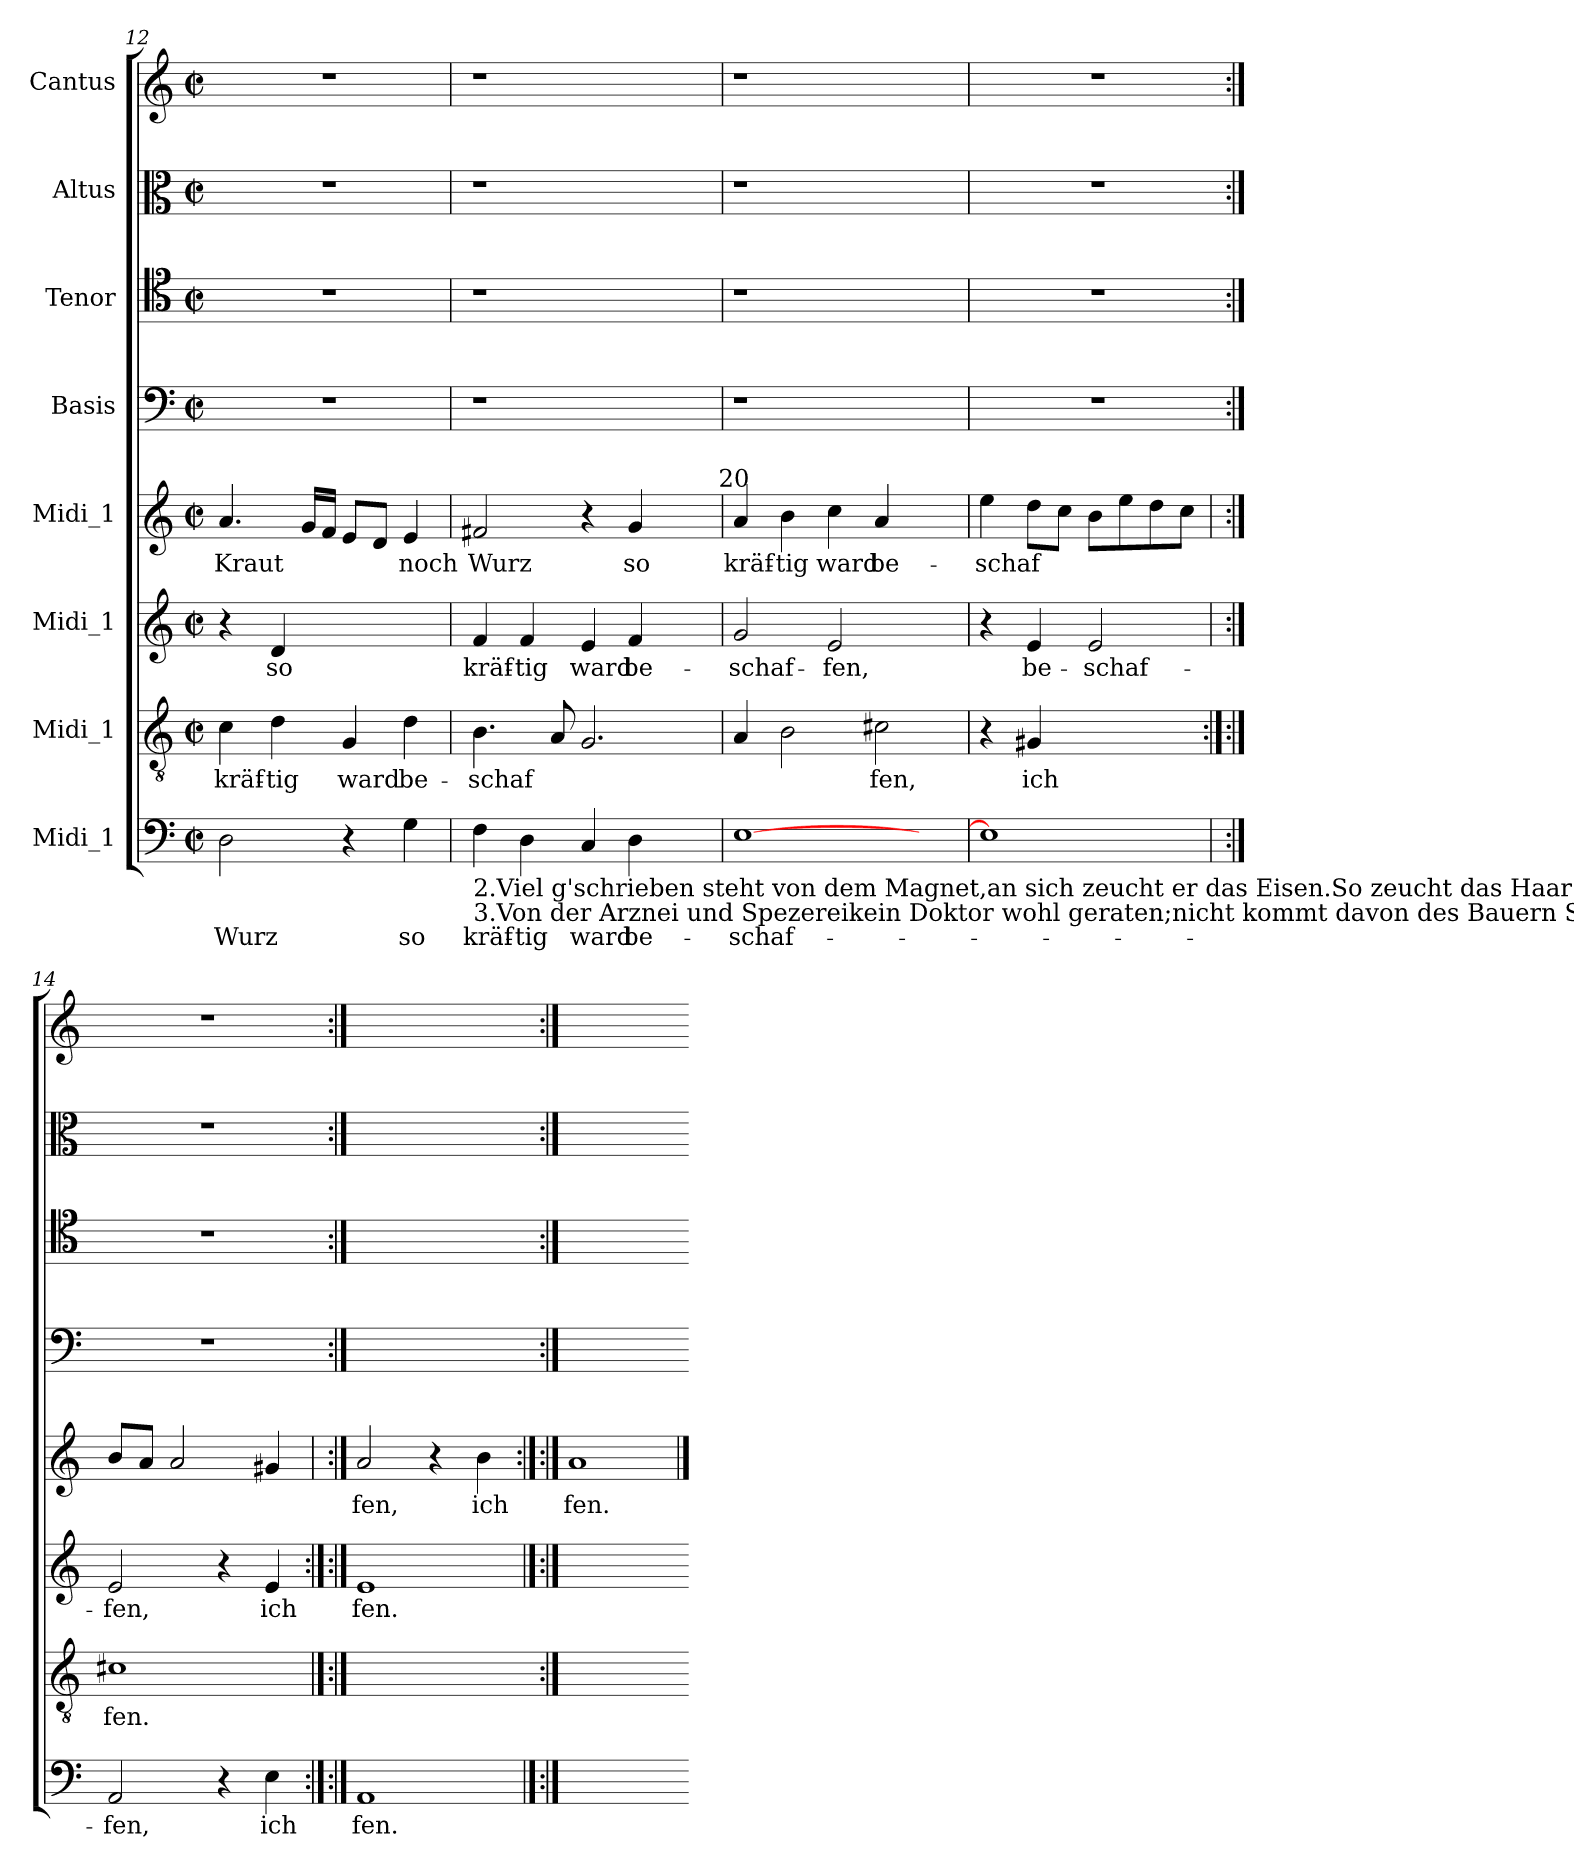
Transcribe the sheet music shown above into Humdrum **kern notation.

**kern	**text	**kern	**text	**kern	**text	**kern	**text	**kern	**kern	**kern	**kern
*part8	*part8	*part7	*part7	*part6	*part6	*part5	*part5	*part4	*part3	*part2	*part1
*staff8	*staff8	*staff7	*staff7	*staff6	*staff6	*staff5	*staff5	*staff4	*staff3	*staff2	*staff1
*I"Midi_1	*	*I"Midi_1	*	*I"Midi_1	*	*I"Midi_1	*	*I"Basis	*I"Tenor	*I"Altus	*I"Cantus
!!LO:LB:g=z
*clefF4	*	*clefGv2	*	*clefG2	*	*clefG2	*	*clefF4	*clefC4	*clefC3	*clefG2
*k[]	*	*k[]	*	*k[]	*	*k[]	*	*k[]	*k[]	*k[]	*k[]
*C:	*	*C:	*	*C:	*	*C:	*	*C:	*C:	*C:	*C:
*M2/2	*	*M2/2	*	*M2/2	*	*M2/2	*	*M2/2	*M2/2	*M2/2	*M2/2
*met(c|)	*	*met(c|)	*	*met(c|)	*	*met(c|)	*	*met(c|)	*met(c|)	*met(c|)	*met(c|)
=12	=12	=12	=12	=12	=12	=12	=12	=12	=12	=12	=12
!	!LO:LY:b	!	!LO:LY:b	!	!	!	!LO:LY:b	!	!	!	!
2D	Wurz	4c	kräf-	4r	.	4.a	Kraut	1r	1r	1r	1r
!	!	!	!LO:LY:b	!	!LO:LY:b	!	!	!	!	!	!
.	.	4d	-tig	4d	so	.	.	.	.	.	.
.	.	.	.	.	.	16gLL	.	.	.	.	.
.	.	.	.	.	.	16fJJ	.	.	.	.	.
!	!	!	!LO:LY:b	!	!	!	!	!	!	!	!
4r	.	4G	ward	2ryy	.	8eL	.	.	.	.	.
.	.	.	.	.	.	8dJ	.	.	.	.	.
!	!LO:LY:b	!	!LO:LY:b	!	!	!	!LO:LY:b	!	!	!	!
4G	so	4d	be-	.	.	4e	noch	.	.	.	.
!!LO:LB:g=z
=13	=13	=13	=13	=13	=13	=13	=13	=13	=13	=13	=13
!LO:TX:b:t=2.Viel g'schrieben steht von dem Magnet,an sich zeucht er das Eisen.So zeucht das Haar die junge Scharmitsamt den alten Greisen.Wiewohl es hat manch Mann und Stadtin Angst und Not geführet,herwieder merk, sein Kraft und Stärkso kräftig wird gezieret.	!	!	!	!	!	!	!	!	!	!	!
!LO:TX:b:t=3.Von der Arznei und Spezereikein Doktor  wohl geraten;nicht kommt davon des Bauern Sohn,all Fürsten und Prälaten.Kein Mönch ist frei, Pilgram  dabei,weil sie daran gedenken.Kein Kutt hilft nicht, noch Wallfahrtspflicht,zum Haar tun sie all sinken.	!	!	!	!	!	!	!	!	!	!	!
!	!LO:LY:b	!	!LO:LY:b	!	!LO:LY:b	!	!LO:LY:b	!	!	!	!
4F	kräf-	4.B	-schaf	4f	kräf-	2f#X	Wurz	1r	1r	1r	1r
!	!LO:LY:b	!	!	!	!LO:LY:b	!	!	!	!	!	!
4D	-tig	.	.	4f	-tig	.	.	.	.	.	.
.	.	8A	.	.	.	.	.	.	.	.	.
!	!LO:LY:b	!	!	!	!LO:LY:b	!	!	!	!	!	!
4C	ward	2.G	.	4e	ward	4r	.	.	.	.	.
!	!LO:LY:b	!	!	!	!LO:LY:b	!	!LO:LY:b	!	!	!	!
4D	be-	.	.	4f	be-	4g	so	.	.	.	.
4ryy	.	.	.	4ryy	.	4ryy	.	4ryy	4ryy	4ryy	4ryy
!!LO:LB:g=z
=13	=13	=13	=13	=13	=13	=13	=13	=13	=13	=13	=13
!	!	!	!	!	!	!LO:TX:a:cj:t=20	!	!	!	!	!
!	!LO:LY:b	!	!	!	!LO:LY:b	!	!LO:LY:b	!	!	!	!
[1E	-schaf-	4A	.	2g	-schaf-	4a	kräf-	1r	1r	1r	1r
!	!	!	!	!	!	!	!LO:LY:b	!	!	!	!
.	.	2B	.	.	.	4b	-tig	.	.	.	.
!	!	!	!	!	!LO:LY:b	!	!LO:LY:b	!	!	!	!
.	.	.	.	2e	-fen,	4cc	ward	.	.	.	.
!	!	!	!LO:LY:b	!	!	!	!LO:LY:b	!	!	!	!
.	.	2c#X	fen,	.	.	4a	be-	.	.	.	.
4ryy	.	.	.	4ryy	.	4ryy	.	4ryy	4ryy	4ryy	4ryy
=13	=13	=13	=13	=13	=13	=13	=13	=13	=13	=13	=13
!	!	!	!	!	!	!	!LO:LY:b	!	!	!	!
1E]	.	4r	.	4r	.	4ee	-schaf	1r	1r	1r	1r
!	!	!	!LO:LY:b	!	!LO:LY:b	!	!	!	!	!	!
.	.	4G#X	ich	4e	be-	8ddL	.	.	.	.	.
.	.	.	.	.	.	8ccJ	.	.	.	.	.
!	!	!	!	!	!LO:LY:b	!	!	!	!	!	!
.	.	2ryy	.	2e	-schaf-	8bL	.	.	.	.	.
.	.	.	.	.	.	8ee	.	.	.	.	.
.	.	.	.	.	.	8dd	.	.	.	.	.
.	.	.	.	.	.	8ccJ	.	.	.	.	.
=14	=14:|!	=14:|!	=14:|!	=14	=14:|!	=14	=14:|!	=14:|!	=14:|!	=14:|!	=14:|!
!	!LO:LY:b	!	!LO:LY:b	!	!LO:LY:b	!	!	!	!	!	!
2AA	-fen,	1c#X	fen.	2e	-fen,	8bL	.	1r	1r	1r	1r
.	.	.	.	.	.	8aJ	.	.	.	.	.
.	.	.	.	.	.	2a	.	.	.	.	.
4r	.	.	.	4r	.	.	.	.	.	.	.
!	!LO:LY:b	!	!	!	!LO:LY:b	!	!	!	!	!	!
4E	ich	.	.	4e	ich	4g#X	.	.	.	.	.
=:|!	=	==	=	=:|!	=	=	=	=	=	=	=
!	!LO:LY:b	!	!	!	!LO:LY:b	!	!LO:LY:b	!	!	!	!
1AA	fen.	1ryy	.	1e	fen.	2a	fen,	1ryy	1ryy	1ryy	1ryy
.	.	.	.	.	.	4r	.	.	.	.	.
!	!	!	!	!	!	!	!LO:LY:b	!	!	!	!
.	.	.	.	.	.	4b	ich	.	.	.	.
==	=	=	=	==	=	=:|!	=	=	=	=	=
!	!	!	!	!	!	!	!LO:LY:b	!	!	!	!
1ryy	.	1ryy	.	1ryy	.	1a	fen.	1ryy	1ryy	1ryy	1ryy
=	=	=	=	=	=	==	=	=	=	=	=
*-	*-	*-	*-	*-	*-	*-	*-	*-	*-	*-	*-
